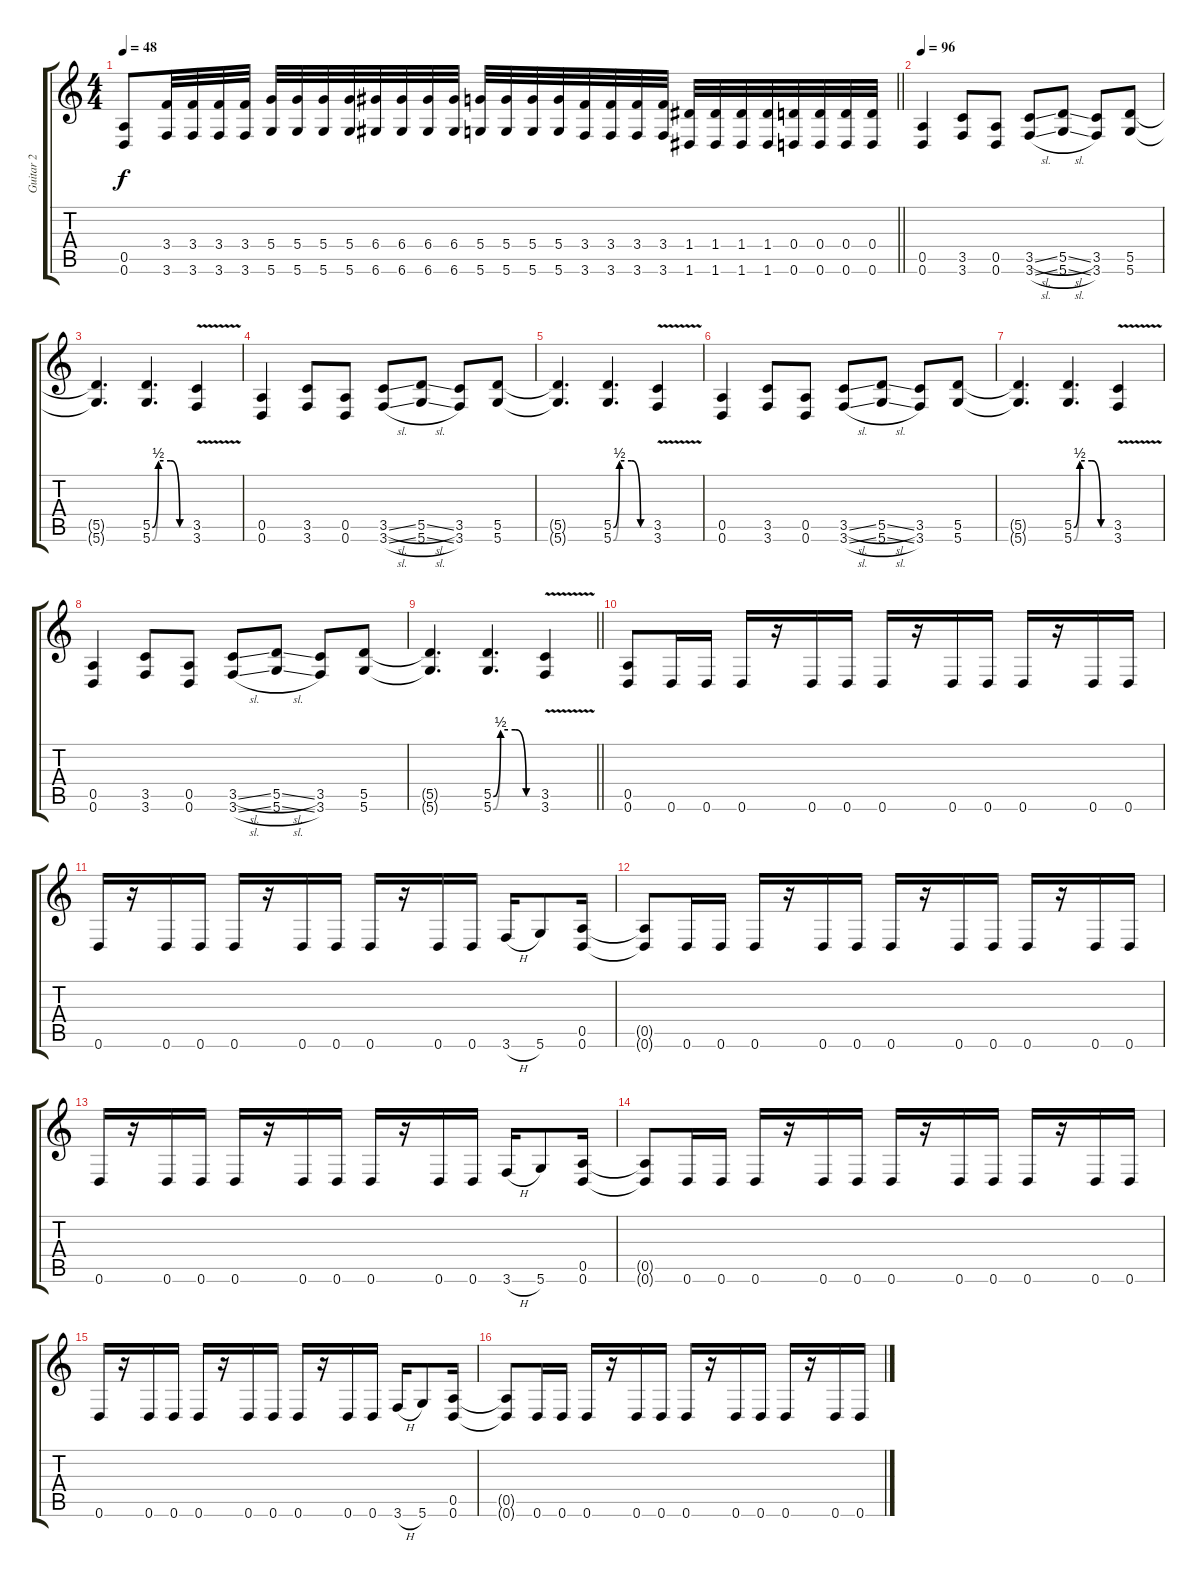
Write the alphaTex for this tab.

\track ("Guitar 2" "Guitar 2") {instrument distortionguitar}
\staff {score tabs}
\tuning (E4 B3 G3 D3 A2 D2) {hide}
\ts (4 4)
\tempo 48
\clef g2
\barLineRight lightlight
\ks c
(0.5 0.6).8{dy f} (3.4 3.6).32 (3.4 3.6).32 (3.4 3.6).32 (3.4 3.6).32 (5.4 5.6).32 (5.4 5.6).32 (5.4 5.6).32 (5.4 5.6).32 (6.4 6.6).32 (6.4 6.6).32 (6.4 6.6).32 (6.4 6.6).32 (5.4 5.6).32 (5.4 5.6).32 (5.4 5.6).32 (5.4 5.6).32 (3.4 3.6).32 (3.4 3.6).32 (3.4 3.6).32 (3.4 3.6).32 (1.4 1.6).32 (1.4 1.6).32 (1.4 1.6).32 (1.4 1.6).32 (0.4 0.6).32 (0.4 0.6).32 (0.4 0.6).32 (0.4 0.6).32 |
\section ("" "")
\tempo 96
(0.5 0.6).4{balance 0} (3.5 3.6).8 (0.5 0.6).8 (3.5{sl} 3.6{sl}).8 (5.5{sl} 5.6{sl}).8 (3.5 3.6).8 (5.5 5.6).8 |
(5.5{t} 5.6{t}).4{d} (5.5{be (custom 0 0 10 2 30 2 45 0 60 0)} 5.6{be (custom 0 0 10 2 30 2 45 0 60 0)}).4{d} (3.5{v} 3.6{v}).4 |
(0.5 0.6).4 (3.5 3.6).8 (0.5 0.6).8 (3.5{sl} 3.6{sl}).8 (5.5{sl} 5.6{sl}).8 (3.5 3.6).8 (5.5 5.6).8 |
(5.5{t} 5.6{t}).4{d} (5.5{be (custom 0 0 10 2 30 2 45 0 60 0)} 5.6{be (custom 0 0 10 2 30 2 45 0 60 0)}).4{d} (3.5{v} 3.6{v}).4 |
(0.5 0.6).4 (3.5 3.6).8 (0.5 0.6).8 (3.5{sl} 3.6{sl}).8 (5.5{sl} 5.6{sl}).8 (3.5 3.6).8 (5.5 5.6).8 |
(5.5{t} 5.6{t}).4{d} (5.5{be (custom 0 0 10 2 30 2 45 0 60 0)} 5.6{be (custom 0 0 10 2 30 2 45 0 60 0)}).4{d} (3.5{v} 3.6{v}).4 |
(0.5 0.6).4 (3.5 3.6).8 (0.5 0.6).8 (3.5{sl} 3.6{sl}).8 (5.5{sl} 5.6{sl}).8 (3.5 3.6).8 (5.5 5.6).8 |
\barLineRight lightlight
(5.5{t} 5.6{t}).4{d} (5.5{be (custom 0 0 10 2 30 2 45 0 60 0)} 5.6{be (custom 0 0 10 2 30 2 45 0 60 0)}).4{d} (3.5{v} 3.6{v}).4 |
\section ("" "")
(0.5 0.6).8 0.6.16 0.6.16 0.6.16 r.16 0.6.16 0.6.16 0.6.16 r.16 0.6.16 0.6.16 0.6.16 r.16 0.6.16 0.6.16 |
0.6.16 r.16 0.6.16 0.6.16 0.6.16 r.16 0.6.16 0.6.16 0.6.16 r.16 0.6.16 0.6.16 3.6{h}.16 5.6.8 (0.5 0.6).16 |
(0.5{t} 0.6{t}).8 0.6.16 0.6.16 0.6.16 r.16 0.6.16 0.6.16 0.6.16 r.16 0.6.16 0.6.16 0.6.16 r.16 0.6.16 0.6.16 |
0.6.16 r.16 0.6.16 0.6.16 0.6.16 r.16 0.6.16 0.6.16 0.6.16 r.16 0.6.16 0.6.16 3.6{h}.16 5.6.8 (0.5 0.6).16 |
(0.5{t} 0.6{t}).8 0.6.16 0.6.16 0.6.16 r.16 0.6.16 0.6.16 0.6.16 r.16 0.6.16 0.6.16 0.6.16 r.16 0.6.16 0.6.16 |
0.6.16 r.16 0.6.16 0.6.16 0.6.16 r.16 0.6.16 0.6.16 0.6.16 r.16 0.6.16 0.6.16 3.6{h}.16 5.6.8 (0.5 0.6).16 |
(0.5{t} 0.6{t}).8 0.6.16 0.6.16 0.6.16 r.16 0.6.16 0.6.16 0.6.16 r.16 0.6.16 0.6.16 0.6.16 r.16 0.6.16 0.6.16
